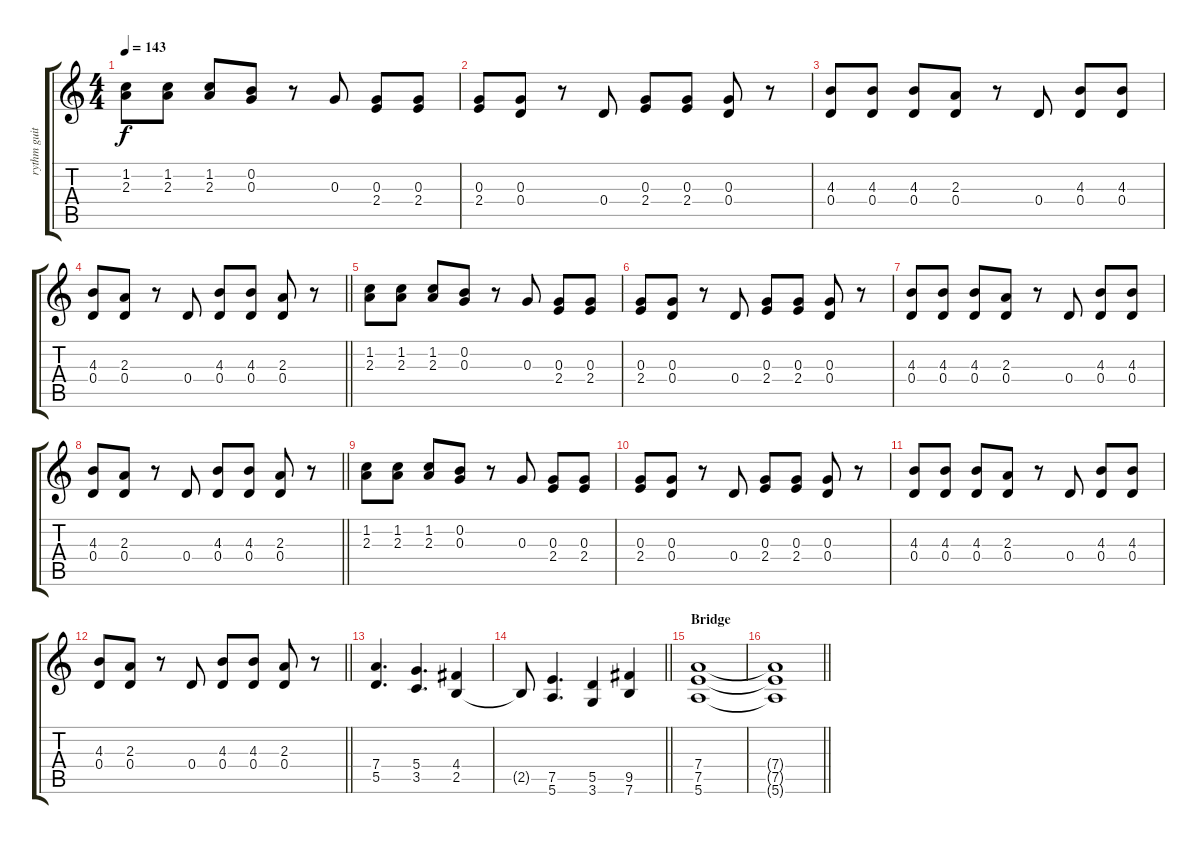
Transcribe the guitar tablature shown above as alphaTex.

\track ("rythm guitar" "rythm guit") {instrument overdrivenguitar}
\staff {score tabs}
\tuning (E4 B3 G3 D3 A2 E2) {hide}
\ts (4 4)
\tempo 143
\clef g2
\ks c
(1.2 2.3).8{dy f} (1.2 2.3).8 (1.2 2.3).8 (0.2 0.3).8 r.8 0.3.8 (0.3 2.4).8 (0.3 2.4).8 |
(0.3 2.4).8 (0.3 0.4).8 r.8 0.4.8 (0.3 2.4).8 (0.3 2.4).8 (0.3 0.4).8 r.8 |
(4.3 0.4).8 (4.3 0.4).8 (4.3 0.4).8 (2.3 0.4).8 r.8 0.4.8 (4.3 0.4).8 (4.3 0.4).8 |
\barLineRight lightlight
(4.3 0.4).8 (2.3 0.4).8 r.8 0.4.8 (4.3 0.4).8 (4.3 0.4).8 (2.3 0.4).8 r.8 |
(1.2 2.3).8 (1.2 2.3).8 (1.2 2.3).8 (0.2 0.3).8 r.8 0.3.8 (0.3 2.4).8 (0.3 2.4).8 |
(0.3 2.4).8 (0.3 0.4).8 r.8 0.4.8 (0.3 2.4).8 (0.3 2.4).8 (0.3 0.4).8 r.8 |
(4.3 0.4).8 (4.3 0.4).8 (4.3 0.4).8 (2.3 0.4).8 r.8 0.4.8 (4.3 0.4).8 (4.3 0.4).8 |
\barLineRight lightlight
(4.3 0.4).8 (2.3 0.4).8 r.8 0.4.8 (4.3 0.4).8 (4.3 0.4).8 (2.3 0.4).8 r.8 |
(1.2 2.3).8 (1.2 2.3).8 (1.2 2.3).8 (0.2 0.3).8 r.8 0.3.8 (0.3 2.4).8 (0.3 2.4).8 |
(0.3 2.4).8 (0.3 0.4).8 r.8 0.4.8 (0.3 2.4).8 (0.3 2.4).8 (0.3 0.4).8 r.8 |
(4.3 0.4).8 (4.3 0.4).8 (4.3 0.4).8 (2.3 0.4).8 r.8 0.4.8 (4.3 0.4).8 (4.3 0.4).8 |
\barLineRight lightlight
(4.3 0.4).8 (2.3 0.4).8 r.8 0.4.8 (4.3 0.4).8 (4.3 0.4).8 (2.3 0.4).8 r.8 |
(7.4 5.5).4{d} (5.4 3.5).4{d} (4.4 2.5).4 |
\barLineRight lightlight
2.5{t}.8 (7.5 5.6).4{d} (5.5 3.6).4 (9.5 7.6).4 |
\section ("" "Bridge")
(7.4 7.5 5.6).1 |
\barLineRight lightlight
(7.4{t} 7.5{t} 5.6{t}).1
